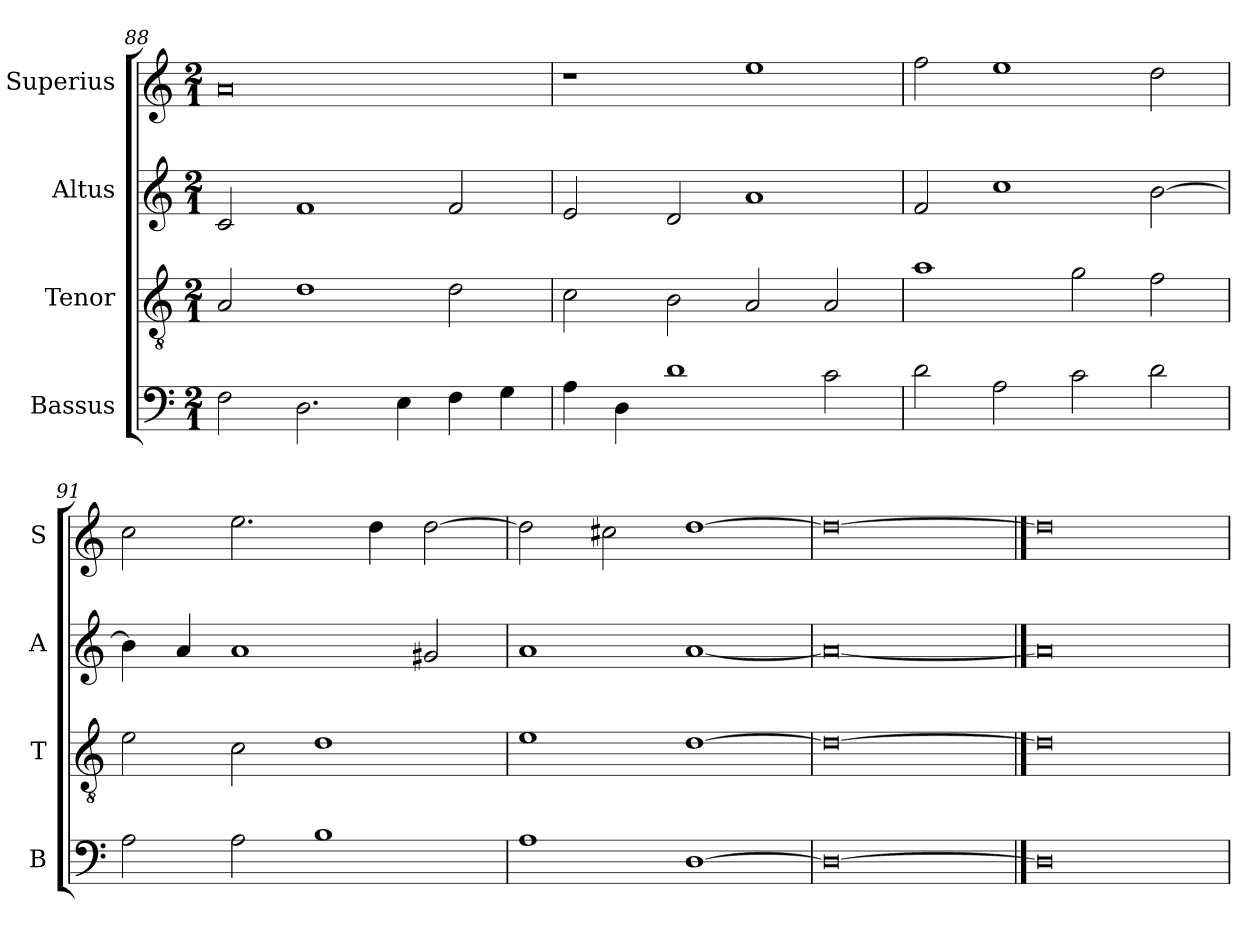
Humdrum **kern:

**kern	**kern	**kern	**kern
*part4	*part3	*part2	*part1
*staff4	*staff3	*staff2	*staff1
*I"Bassus	*I"Tenor	*I"Altus	*I"Superius
*I'B	*I'T	*I'A	*I'S
*clefF4	*clefGv2	*clefG2	*clefG2
*k[]	*k[]	*k[]	*k[]
*C:	*C:	*C:	*C:
*M2/1	*M2/1	*M2/1	*M2/1
=88	=88	=88	=88
2F	2A	2c	0a
2.D	1d	1f	.
4E	.	.	.
4F	2d	2f	.
4G	.	.	.
=89	=89	=89	=89
4A	2c	2e	1r
4D	.	.	.
1d	2B	2d	.
.	2A	1a	1ee
2c	2A	.	.
=90	=90	=90	=90
2d	1a	2f	2ff
2A	.	1cc	1ee
2c	2g	.	.
2d	2f	[2b	2dd
=91	=91	=91	=91
2A	2e	4b]	2cc
.	.	4a	.
2A	2c	1a	2.ee
1B	1d	.	.
.	.	.	4dd
.	.	2g#X	[2dd
=92	=92	=92	=92
1A	1e	1a	2dd]
.	.	.	2cc#X
[1D	[1d	[1a	[1dd
=93	=93	=93	=93
0D_	0d_	0a_	0dd_
==94	==94	==94	==94
0D]	0d]	0a]	0dd]
=	=	=	=
*-	*-	*-	*-
